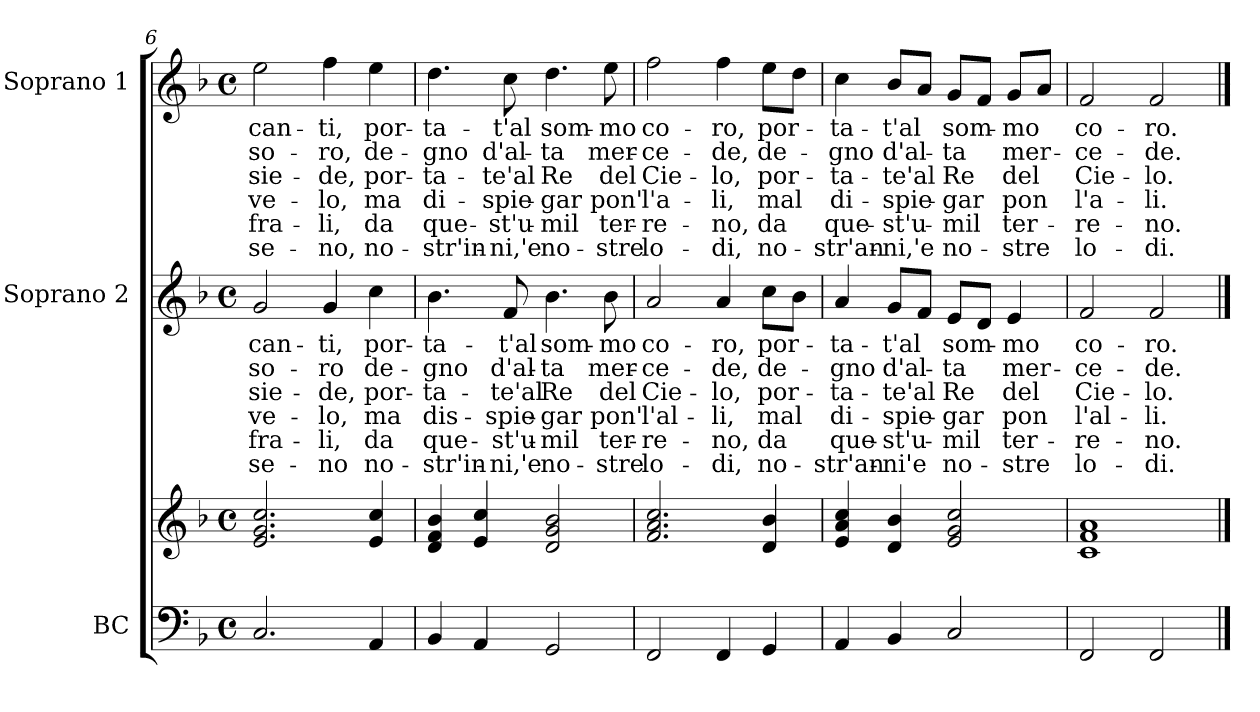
**kern	**kern	**kern	**text	**text	**text	**text	**text	**text	**kern	**text	**text	**text	**text	**text	**text
*part3	*part3	*part2	*part2	*part2	*part2	*part2	*part2	*part2	*part1	*part1	*part1	*part1	*part1	*part1	*part1
*staff4	*staff3	*staff2	*staff2	*staff2	*staff2	*staff2	*staff2	*staff2	*staff1	*staff1	*staff1	*staff1	*staff1	*staff1	*staff1
*I"BC	*	*I"Soprano 2	*	*	*	*	*	*	*I"Soprano 1	*	*	*	*	*	*
*I'BC	*	*I'S 2	*	*	*	*	*	*	*I'S 1	*	*	*	*	*	*
*clefF4	*clefG2	*clefG2	*	*	*	*	*	*	*clefG2	*	*	*	*	*	*
*k[b-]	*k[b-]	*k[b-]	*	*	*	*	*	*	*k[b-]	*	*	*	*	*	*
*F:	*F:	*F:	*	*	*	*	*	*	*F:	*	*	*	*	*	*
*M4/4	*M4/4	*M4/4	*	*	*	*	*	*	*M4/4	*	*	*	*	*	*
*met(c)	*met(c)	*met(c)	*	*	*	*	*	*	*met(c)	*	*	*	*	*	*
=6	=6	=6	=6	=6	=6	=6	=6	=6	=6	=6	=6	=6	=6	=6	=6
2.C/	2.e/ 2.g/ 2.cc/	2g/	can-	-so-	sie-	ve-	fra-	se-	2ee\	can-	-so-	sie-	ve-	fra-	se-
.	.	4g/	-ti,	-ro	-de,	-lo,	-li,	-no	4ff\	-ti,	-ro,	-de,	-lo,	-li,	-no,
4AA/	4e/ 4cc/	4cc\	por-	de-	por-	ma	da	no-	4ee\	por-	de-	por-	ma	da	no-
=7	=7	=7	=7	=7	=7	=7	=7	=7	=7	=7	=7	=7	=7	=7	=7
4BB-/	4d/ 4f/ 4b-/	4.b-\	-ta-	-gno	-ta-	dis-	que-	-str'in-	4.dd\	-ta-	-gno	-ta-	di-	que-	-str'in-
4AA/	4e/ 4cc/	.	.	.	.	.	.	.	.	.	.	.	.	.	.
.	.	8f/	-t'al	d'al-	-te'al	-spie-	-st'u-	-ni,'e	8cc\	-t'al	d'al-	-te'al	-spie-	-st'u-	-ni,'e
2GG/	2d/ 2g/ 2b-/	4.b-\	som-	-ta	Re	-gar	-mil	no-	4.dd\	som-	-ta	Re	-gar	-mil	no-
.	.	8b-\	-mo	mer-	del	pon'	ter-	-stre	8ee\	-mo	mer-	del	pon'	ter-	-stre
!!LO:PB:g=z
=8	=8	=8	=8	=8	=8	=8	=8	=8	=8	=8	=8	=8	=8	=8	=8
2FF/	2.f/ 2.a/ 2.cc/	2a/	co-	-ce-	Cie-	l'al-	-re-	lo-	2ff\	co-	-ce-	Cie-	l'a-	-re-	lo-
4FF/	.	4a/	-ro,	-de,	-lo,	-li,	-no,	-di,	4ff\	-ro,	-de,	-lo,	-li,	-no,	-di,
4GG/	4d/ 4b-/	8cc\L	por-	de-	por-	mal	da	no-	8ee\L	por-	de-	por-	mal	da	no-
.	.	8b-\J	.	.	.	.	.	.	8dd\J	.	.	.	.	.	.
=9	=9	=9	=9	=9	=9	=9	=9	=9	=9	=9	=9	=9	=9	=9	=9
4AA/	4e/ 4a/ 4cc/	4a/	-ta-	-gno	-ta-	di-	que-	-str'an-	4cc\	-ta-	-gno	-ta-	di-	que-	-str'an-
4BB-/	4d/ 4b-/	8g/L	-t'al	d'al-	-te'al	-spie-	-st'u-	-ni'e	8b-/L	-t'al	d'al-	-te'al	-spie-	-st'u-	-ni,'e
.	.	8f/J	.	.	.	.	.	.	8a/J	.	.	.	.	.	.
2C/	2e/ 2g/ 2cc/	8e/L	som-	-ta	Re	-gar	-mil	no-	8g/L	som-	-ta	Re	-gar	-mil	no-
.	.	8d/J	.	.	.	.	.	.	8f/J	.	.	.	.	.	.
.	.	4e/	-mo	mer-	del	pon	ter-	-stre	8g/L	-mo	mer-	del	pon	ter-	-stre
.	.	.	.	.	.	.	.	.	8a/J	.	.	.	.	.	.
=10	=10	=10	=10	=10	=10	=10	=10	=10	=10	=10	=10	=10	=10	=10	=10
2FF/	1c 1f 1a	2f/	co-	-ce-	Cie-	l'al-	-re-	lo-	2f/	co-	-ce-	Cie-	l'a-	-re-	lo-
2FF/	.	2f/	-ro.	-de.	-lo.	-li.	-no.	-di.	2f/	-ro.	-de.	-lo.	-li.	-no.	-di.
==	==	==	==	==	==	==	==	==	==	==	==	==	==	==	==
*-	*-	*-	*-	*-	*-	*-	*-	*-	*-	*-	*-	*-	*-	*-	*-
